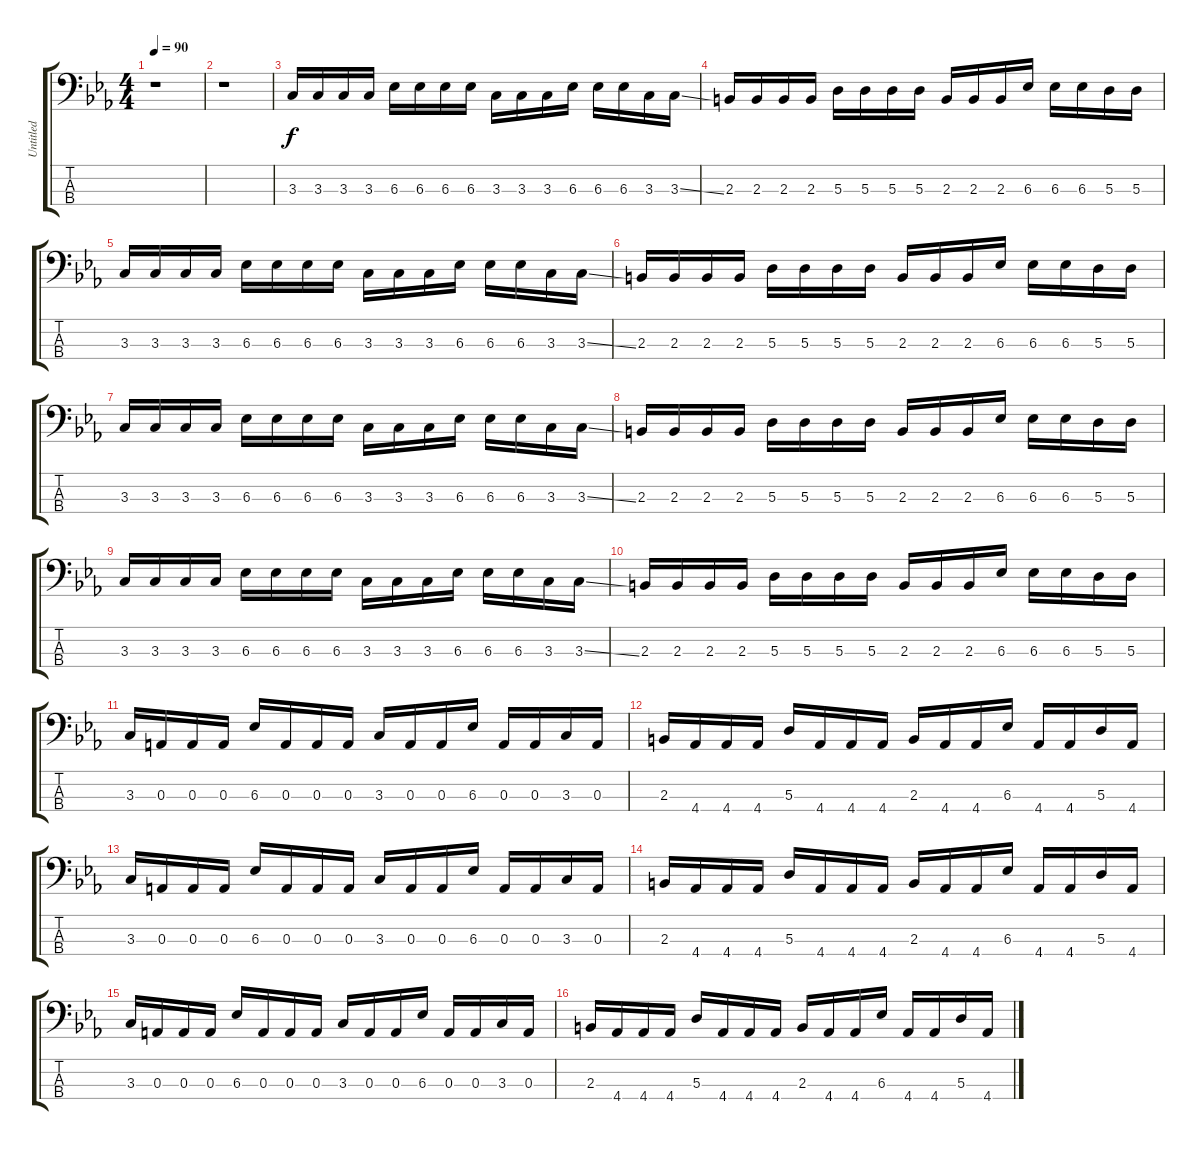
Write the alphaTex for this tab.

\track ("Untitled" "Untitled") {instrument electricbassfinger}
\staff {score tabs}
\tuning (G2 D2 A1 E1) {hide}
\ts (4 4)
\tempo 90
\clef f4
\ks eb
r.1{dy f} |
r.1 |
3.3.16 3.3.16 3.3.16 3.3.16 6.3.16 6.3.16 6.3.16 6.3.16 3.3.16 3.3.16 3.3.16 6.3.16 6.3.16 6.3.16 3.3.16 3.3{ss}.16 |
2.3.16 2.3.16 2.3.16 2.3.16 5.3.16 5.3.16 5.3.16 5.3.16 2.3.16 2.3.16 2.3.16 6.3.16 6.3.16 6.3.16 5.3.16 5.3.16 |
3.3.16 3.3.16 3.3.16 3.3.16 6.3.16 6.3.16 6.3.16 6.3.16 3.3.16 3.3.16 3.3.16 6.3.16 6.3.16 6.3.16 3.3.16 3.3{ss}.16 |
2.3.16 2.3.16 2.3.16 2.3.16 5.3.16 5.3.16 5.3.16 5.3.16 2.3.16 2.3.16 2.3.16 6.3.16 6.3.16 6.3.16 5.3.16 5.3.16 |
3.3.16 3.3.16 3.3.16 3.3.16 6.3.16 6.3.16 6.3.16 6.3.16 3.3.16 3.3.16 3.3.16 6.3.16 6.3.16 6.3.16 3.3.16 3.3{ss}.16 |
2.3.16 2.3.16 2.3.16 2.3.16 5.3.16 5.3.16 5.3.16 5.3.16 2.3.16 2.3.16 2.3.16 6.3.16 6.3.16 6.3.16 5.3.16 5.3.16 |
3.3.16 3.3.16 3.3.16 3.3.16 6.3.16 6.3.16 6.3.16 6.3.16 3.3.16 3.3.16 3.3.16 6.3.16 6.3.16 6.3.16 3.3.16 3.3{ss}.16 |
2.3.16 2.3.16 2.3.16 2.3.16 5.3.16 5.3.16 5.3.16 5.3.16 2.3.16 2.3.16 2.3.16 6.3.16 6.3.16 6.3.16 5.3.16 5.3.16 |
3.3.16 0.3.16 0.3.16 0.3.16 6.3.16 0.3.16 0.3.16 0.3.16 3.3.16 0.3.16 0.3.16 6.3.16 0.3.16 0.3.16 3.3.16 0.3.16 |
2.3.16 4.4.16 4.4.16 4.4.16 5.3.16 4.4.16 4.4.16 4.4.16 2.3.16 4.4.16 4.4.16 6.3.16 4.4.16 4.4.16 5.3.16 4.4.16 |
3.3.16 0.3.16 0.3.16 0.3.16 6.3.16 0.3.16 0.3.16 0.3.16 3.3.16 0.3.16 0.3.16 6.3.16 0.3.16 0.3.16 3.3.16 0.3.16 |
2.3.16 4.4.16 4.4.16 4.4.16 5.3.16 4.4.16 4.4.16 4.4.16 2.3.16 4.4.16 4.4.16 6.3.16 4.4.16 4.4.16 5.3.16 4.4.16 |
3.3.16 0.3.16 0.3.16 0.3.16 6.3.16 0.3.16 0.3.16 0.3.16 3.3.16 0.3.16 0.3.16 6.3.16 0.3.16 0.3.16 3.3.16 0.3.16 |
2.3.16 4.4.16 4.4.16 4.4.16 5.3.16 4.4.16 4.4.16 4.4.16 2.3.16 4.4.16 4.4.16 6.3.16 4.4.16 4.4.16 5.3.16 4.4.16
